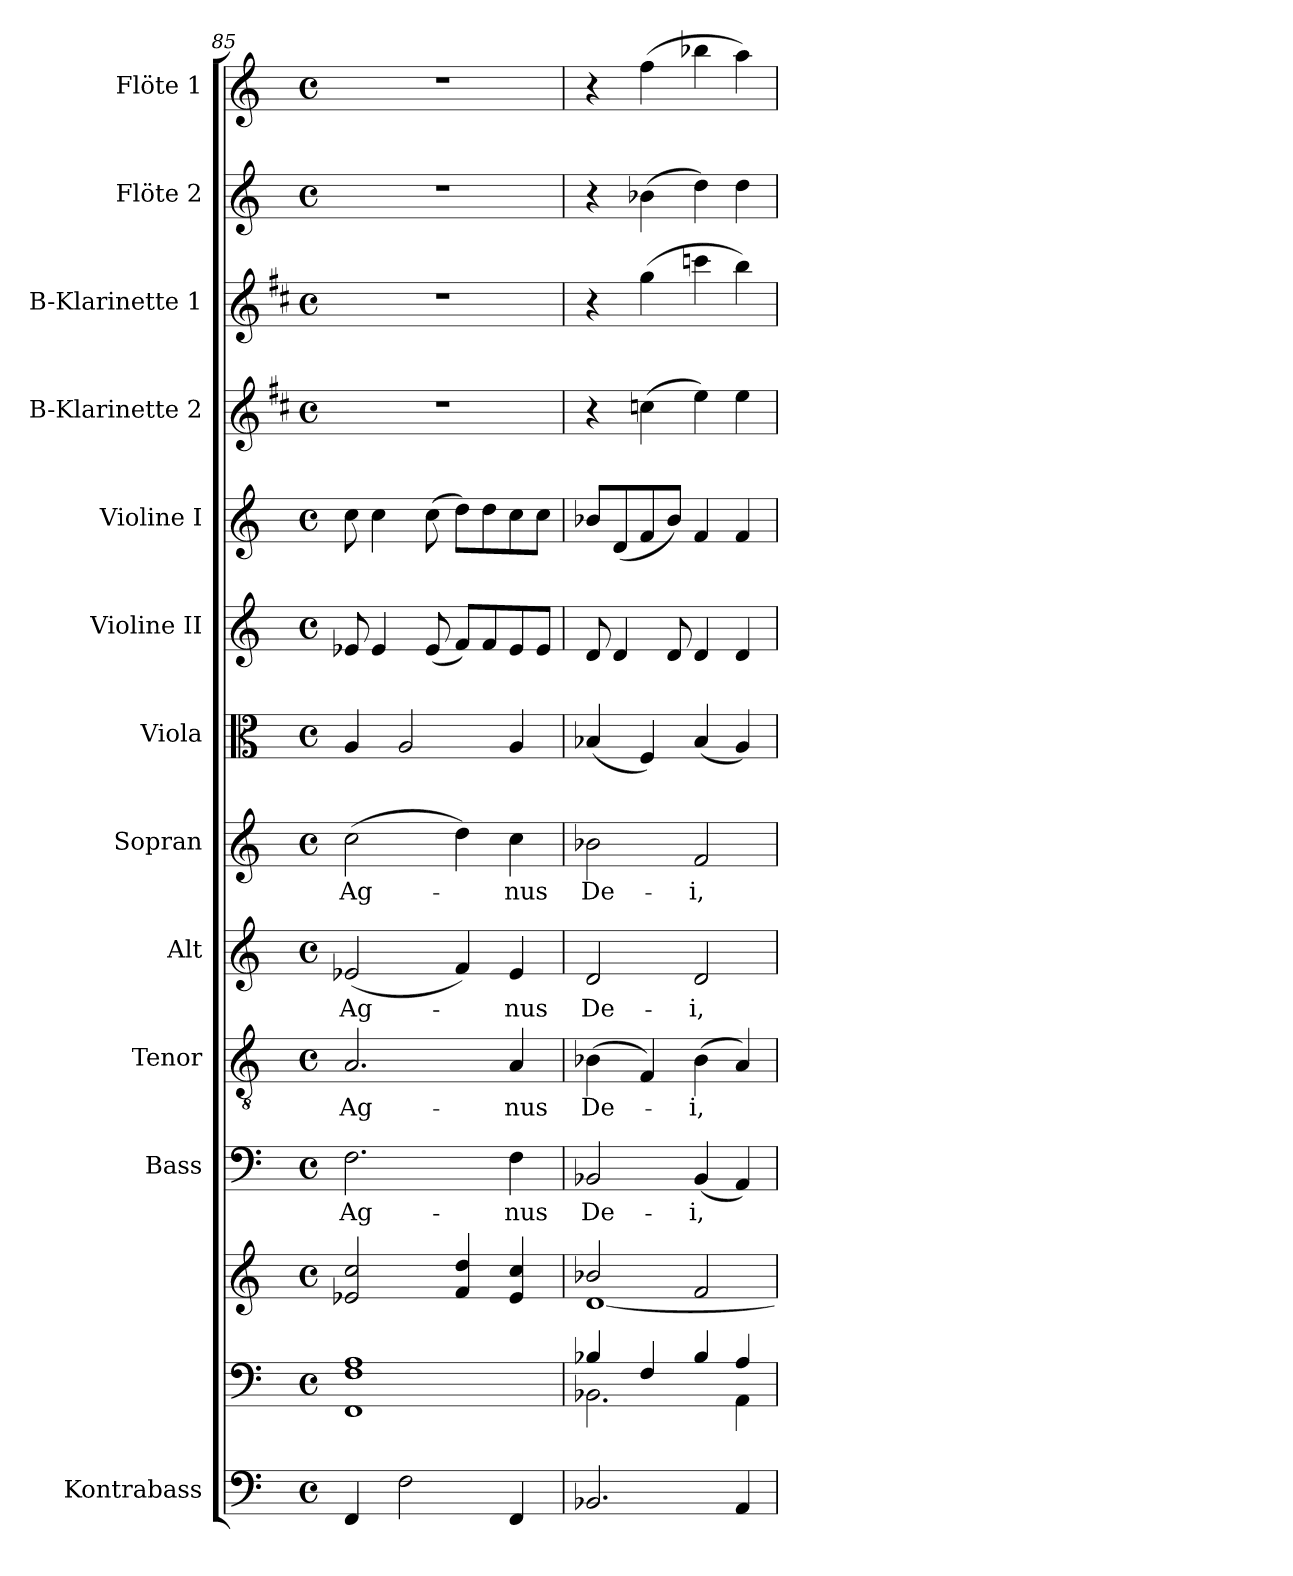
**kern	**kern	**kern	**kern	**text	**kern	**text	**kern	**text	**kern	**text	**kern	**kern	**kern	**kern	**kern	**kern	**kern
*part13	*part12	*part12	*part11	*part11	*part10	*part10	*part9	*part9	*part8	*part8	*part7	*part6	*part5	*part4	*part3	*part2	*part1
*staff14	*staff13	*staff12	*staff11	*staff11	*staff10	*staff10	*staff9	*staff9	*staff8	*staff8	*staff7	*staff6	*staff5	*staff4	*staff3	*staff2	*staff1
*I"Kontrabass	*	*	*I"Bass	*	*I"Tenor	*	*I"Alt	*	*I"Sopran	*	*I"Viola	*I"Violine II	*I"Violine I	*I"B-Klarinette 2	*I"B-Klarinette 1	*I"Flöte 2	*I"Flöte 1
*I'Kb.	*	*	*I'B.	*	*I'T.	*	*I'A.	*	*I'S.	*	*I'Vla.	*I'Vl. II	*I'Vl. I	*I'B Kl. 2	*I'B Kl. 1	*I'Fl. 2	*I'Fl. 1
*clefF4	*clefF4	*clefG2	*clefF4	*	*clefGv2	*	*clefG2	*	*clefG2	*	*clefC3	*clefG2	*clefG2	*clefG2	*clefG2	*clefG2	*clefG2
*ITrd7c12	*	*	*	*	*	*	*	*	*	*	*	*	*	*ITrd1c2	*ITrd1c2	*	*
*k[]	*k[]	*k[]	*k[]	*	*k[]	*	*k[]	*	*k[]	*	*k[]	*k[]	*k[]	*k[]	*k[]	*k[]	*k[]
*C:	*C:	*C:	*C:	*	*C:	*	*C:	*	*C:	*	*C:	*C:	*C:	*C:	*C:	*C:	*C:
*M4/4	*M4/4	*M4/4	*M4/4	*	*M4/4	*	*M4/4	*	*M4/4	*	*M4/4	*M4/4	*M4/4	*M4/4	*M4/4	*M4/4	*M4/4
*met(c)	*met(c)	*met(c)	*met(c)	*	*met(c)	*	*met(c)	*	*met(c)	*	*met(c)	*met(c)	*met(c)	*met(c)	*met(c)	*met(c)	*met(c)
=85	=85	=85	=85	=85	=85	=85	=85	=85	=85	=85	=85	=85	=85	=85	=85	=85	=85
*	*^	*	*	*	*	*	*	*	*	*	*	*	*	*	*	*	*
!	!	!	!	!	!LO:LY:b	!	!LO:LY:b	!	!LO:LY:b	!	!LO:LY:b	!	!	!	!	!	!	!
4FFF/	1F 1A	1FF	2e-X/ 2cc/	2.F\	Ag-	2.A/	Ag-	(<2e-X/	Ag-	(>2cc\	Ag-	4A/	8e-X/	8cc\	1r	1r	1r	1r
.	.	.	.	.	.	.	.	.	.	.	.	.	4e-/	4cc\	.	.	.	.
2FF\	.	.	.	.	.	.	.	.	.	.	.	2A/	.	.	.	.	.	.
.	.	.	.	.	.	.	.	.	.	.	.	.	(<8e-/	(>8cc\	.	.	.	.
.	.	.	4f/ 4dd/	.	.	.	.	4f/)	.	4dd\)	.	.	8f/L)	8dd\L)	.	.	.	.
.	.	.	.	.	.	.	.	.	.	.	.	.	8f/	8dd\	.	.	.	.
!	!	!	!	!	!LO:LY:b	!	!LO:LY:b	!	!LO:LY:b	!	!LO:LY:b	!	!	!	!	!	!	!
4FFF/	.	.	4e-/ 4cc/	4F\	-nus	4A/	-nus	4e-/	-nus	4cc\	-nus	4A/	8e-/	8cc\	.	.	.	.
.	.	.	.	.	.	.	.	.	.	.	.	.	8e-/J	8cc\J	.	.	.	.
!!LO:PB:g=z
=86	=86	=86	=86	=86	=86	=86	=86	=86	=86	=86	=86	=86	=86	=86	=86	=86	=86	=86
*	*	*	*^	*	*	*	*	*	*	*	*	*	*	*	*	*	*	*
!	!	!	!	!	!	!LO:LY:b	!	!LO:LY:b	!	!LO:LY:b	!	!LO:LY:b	!	!	!	!	!	!	!
2.BBB-X/	4B-X/	2.BB-X\	2b-X/	[<1d	2BB-X/	De-	(>4B-X\	De-	2d/	De-	2b-X\	De-	(<4B-X/	8d/	8b-X/L	4r	4r	4r	4r
.	.	.	.	.	.	.	.	.	.	.	.	.	.	4d/	(<8d/	.	.	.	.
.	4F/	.	.	.	.	.	4F/)	.	.	.	.	.	4F/)	.	8f/	(>4b-X\	(>4ff\	(>4b-X\	(>4ff\
.	.	.	.	.	.	.	.	.	.	.	.	.	.	8d/	8b-/J)	.	.	.	.
!	!	!	!	!	!	!LO:LY:b	!	!LO:LY:b	!	!LO:LY:b	!	!LO:LY:b	!	!	!	!	!	!	!
.	4B-/	.	2f/	.	(<4BB-/	-i,	(>4B-\	-i,	2d/	-i,	2f/	-i,	(<4B-/	4d/	4f/	4dd\)	4bb-X\	4dd\)	4bb-X\
4AAA/	4A/	4AA\	.	.	4AA/)	.	4A/)	.	.	.	.	.	4A/)	4d/	4f/	4dd\	4aa\)	4dd\	4aa\)
*	*v	*v	*	*	*	*	*	*	*	*	*	*	*	*	*	*	*	*	*
*	*	*v	*v	*	*	*	*	*	*	*	*	*	*	*	*	*	*	*
=	=	=	=	=	=	=	=	=	=	=	=	=	=	=	=	=	=
*-	*-	*-	*-	*-	*-	*-	*-	*-	*-	*-	*-	*-	*-	*-	*-	*-	*-
